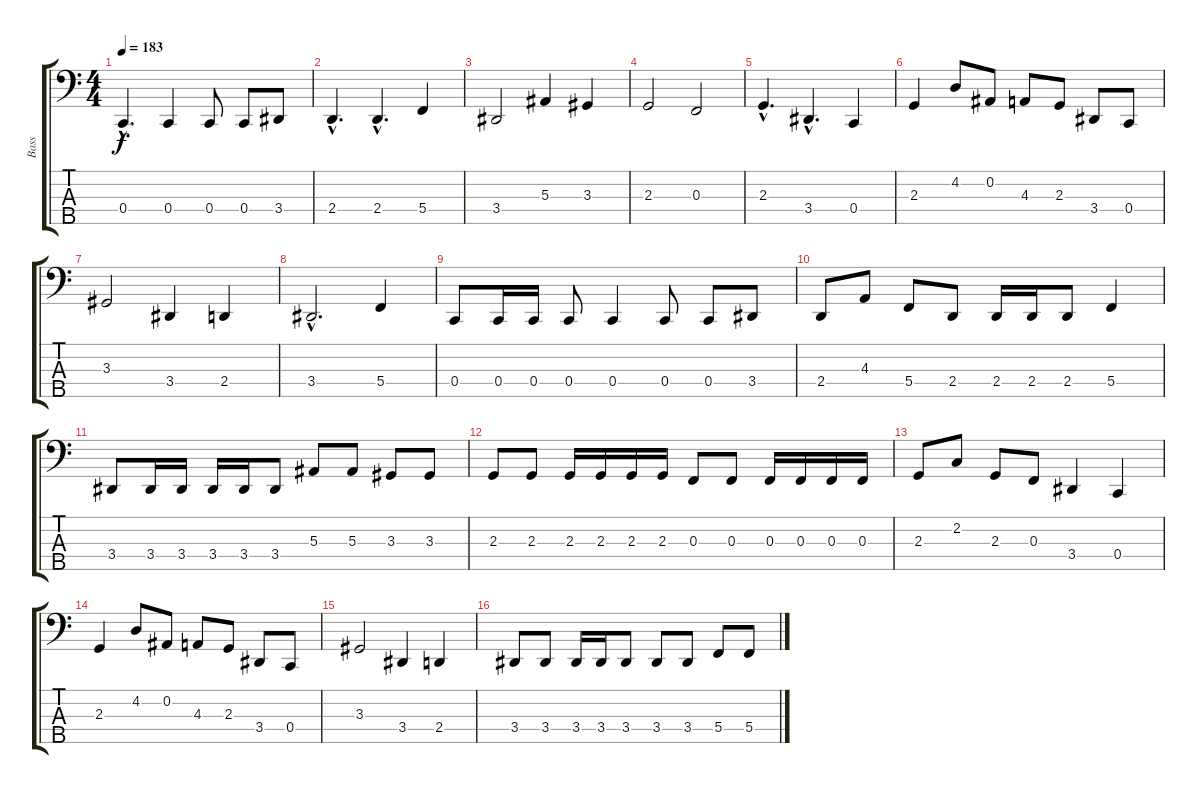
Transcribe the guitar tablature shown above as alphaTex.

\track ("Bass" "Bass") {instrument electricbassfinger}
\staff {score tabs}
\tuning (Eb2 Bb1 F1 C1 G0) {hide}
\ts (4 4)
\tempo 183
\clef f4
\ks c
0.4{hac}.4{d dy f} 0.4.4 0.4.8 0.4.8 3.4.8 |
2.4{hac}.4{d} 2.4{hac}.4{d} 5.4.4 |
3.4.2 5.3.4 3.3.4 |
2.3.2 0.3.2 |
2.3{hac}.4{d} 3.4{hac}.4{d} 0.4.4 |
2.3.4 4.2.8 0.2.8 4.3.8 2.3.8 3.4.8 0.4.8 |
3.3.2 3.4.4 2.4.4 |
3.4{hac}.2{d} 5.4.4 |
0.4.8 0.4.16 0.4.16 0.4.8 0.4.4 0.4.8 0.4.8 3.4.8 |
2.4.8 4.3.8 5.4.8 2.4.8 2.4.16 2.4.16 2.4.8 5.4.4 |
3.4.8 3.4.16 3.4.16 3.4.16 3.4.16 3.4.8 5.3.8 5.3.8 3.3.8 3.3.8 |
2.3.8 2.3.8 2.3.16 2.3.16 2.3.16 2.3.16 0.3.8 0.3.8 0.3.16 0.3.16 0.3.16 0.3.16 |
2.3.8 2.2.8 2.3.8 0.3.8 3.4.4 0.4.4 |
2.3.4 4.2.8 0.2.8 4.3.8 2.3.8 3.4.8 0.4.8 |
3.3.2 3.4.4 2.4.4 |
3.4.8 3.4.8 3.4.16 3.4.16 3.4.8 3.4.8 3.4.8 5.4.8 5.4.8
